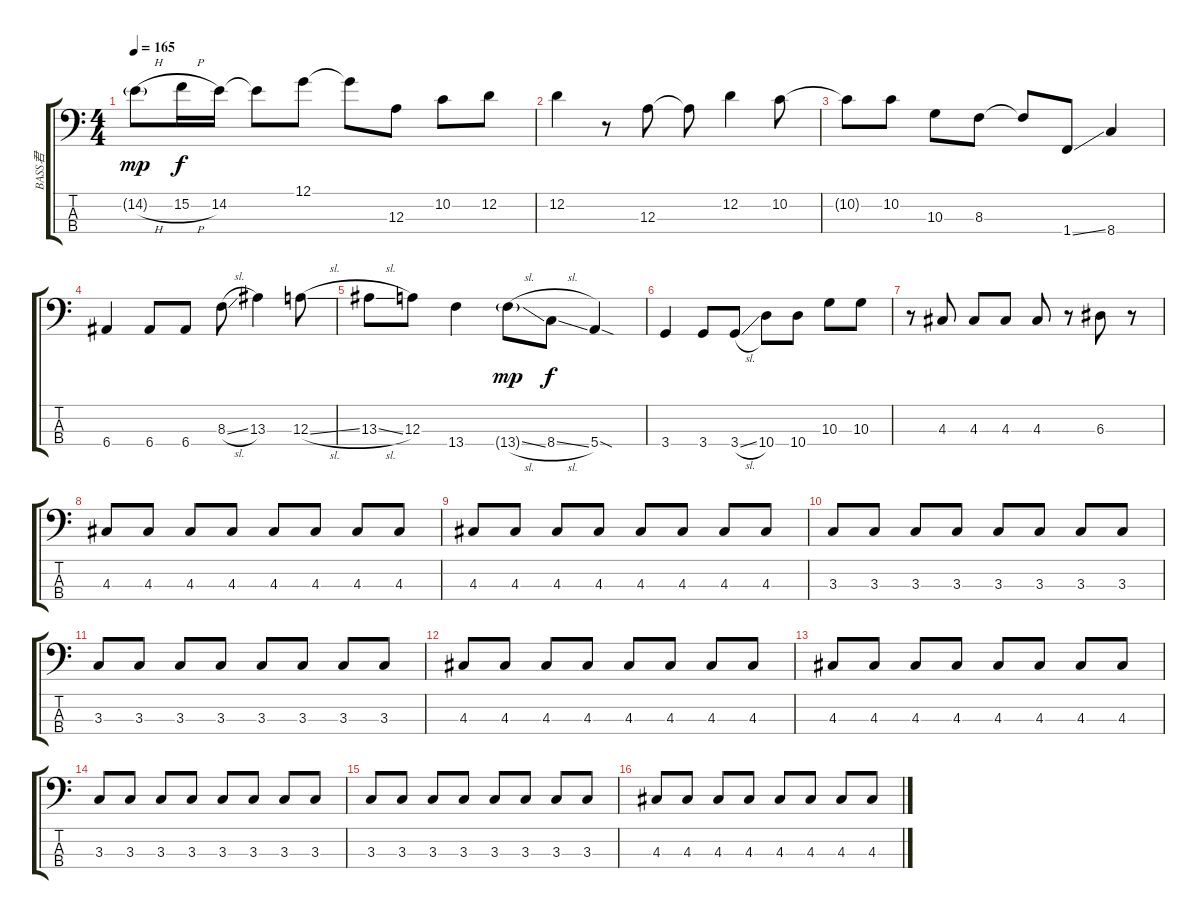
\track ("BASS君" "BASS君") {instrument electricbassfinger}
\staff {score tabs}
\tuning (G2 D2 A1 E1) {hide}
\ts (4 4)
\tempo 165
\clef f4
\ks c
14.2{h g}.8{dy mp} 15.2{h}.16{dy f} 14.2.16 14.2{t}.8 12.1.8 12.1{t}.8 12.3.8 10.2.8 12.2.8 |
12.2.4 r.8 12.3.8 12.3{t}.8 12.2.4 10.2.8 |
10.2{t}.8 10.2.8 10.3.8 8.3.8 8.3{t}.8 1.4{ss}.8 8.4.4 |
6.4.4 6.4.8 6.4.8 8.3{sl}.8 13.3.4 12.3{sl}.8 |
13.3{sl}.8 12.3.8 13.4.4 13.4{sl g}.8{dy mp} 8.4{sl}.8{dy f} 5.4{sod}.4 |
3.4.4 3.4.8 3.4{sl}.8 10.4.8 10.4.8 10.3.8 10.3.8 |
r.8 4.3.8 4.3.8 4.3.8 4.3.8 r.8 6.3.8 r.8 |
4.3.8 4.3.8 4.3.8 4.3.8 4.3.8 4.3.8 4.3.8 4.3.8 |
4.3.8 4.3.8 4.3.8 4.3.8 4.3.8 4.3.8 4.3.8 4.3.8 |
3.3.8 3.3.8 3.3.8 3.3.8 3.3.8 3.3.8 3.3.8 3.3.8 |
3.3.8 3.3.8 3.3.8 3.3.8 3.3.8 3.3.8 3.3.8 3.3.8 |
4.3.8 4.3.8 4.3.8 4.3.8 4.3.8 4.3.8 4.3.8 4.3.8 |
4.3.8 4.3.8 4.3.8 4.3.8 4.3.8 4.3.8 4.3.8 4.3.8 |
3.3.8 3.3.8 3.3.8 3.3.8 3.3.8 3.3.8 3.3.8 3.3.8 |
3.3.8 3.3.8 3.3.8 3.3.8 3.3.8 3.3.8 3.3.8 3.3.8 |
4.3.8 4.3.8 4.3.8 4.3.8 4.3.8 4.3.8 4.3.8 4.3.8
